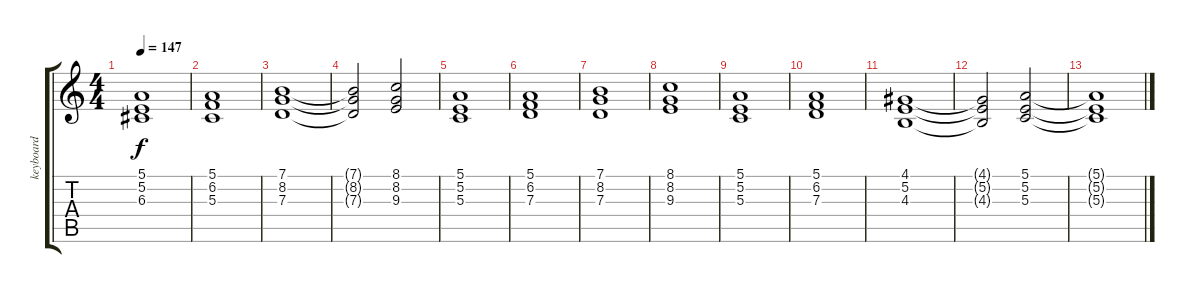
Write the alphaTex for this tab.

\track ("keyboard" "keyboard") {instrument synthvoice}
\staff {score tabs}
\tuning (E4 B3 G3 D3 A2 E2) {hide}
\ts (4 4)
\tempo 147
\clef g2
\ks c
(5.1 5.2 6.3).1{dy f} |
(5.1 6.2 5.3).1 |
(7.1 8.2 7.3).1 |
(7.1{t} 8.2{t} 7.3{t}).2 (8.1 8.2 9.3).2 |
(5.1 5.2 5.3).1 |
(5.1 6.2 7.3).1 |
(7.1 8.2 7.3).1 |
(8.1 8.2 9.3).1 |
(5.1 5.2 5.3).1 |
(5.1 6.2 7.3).1 |
(4.1 5.2 4.3).1 |
(4.1{t} 5.2{t} 4.3{t}).2 (5.1 5.2 5.3).2 |
(5.1{t} 5.2{t} 5.3{t}).1
